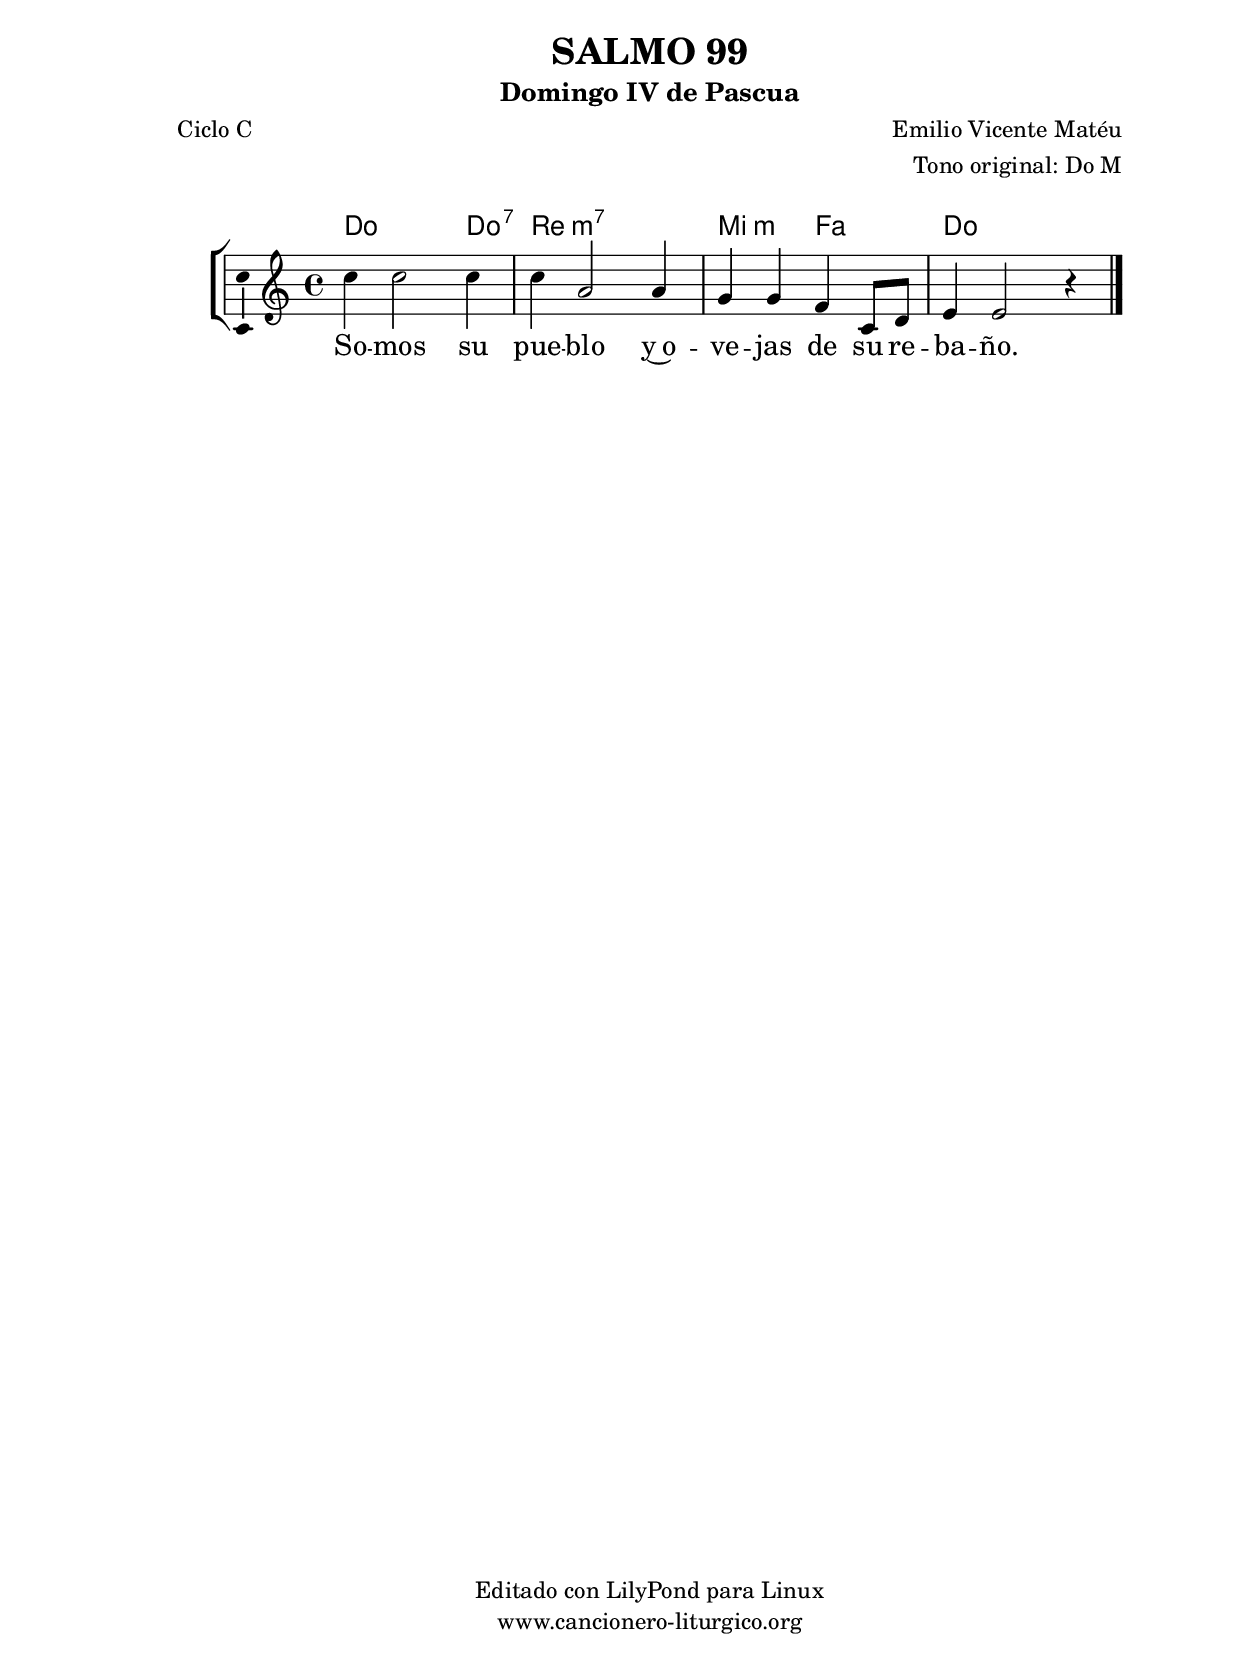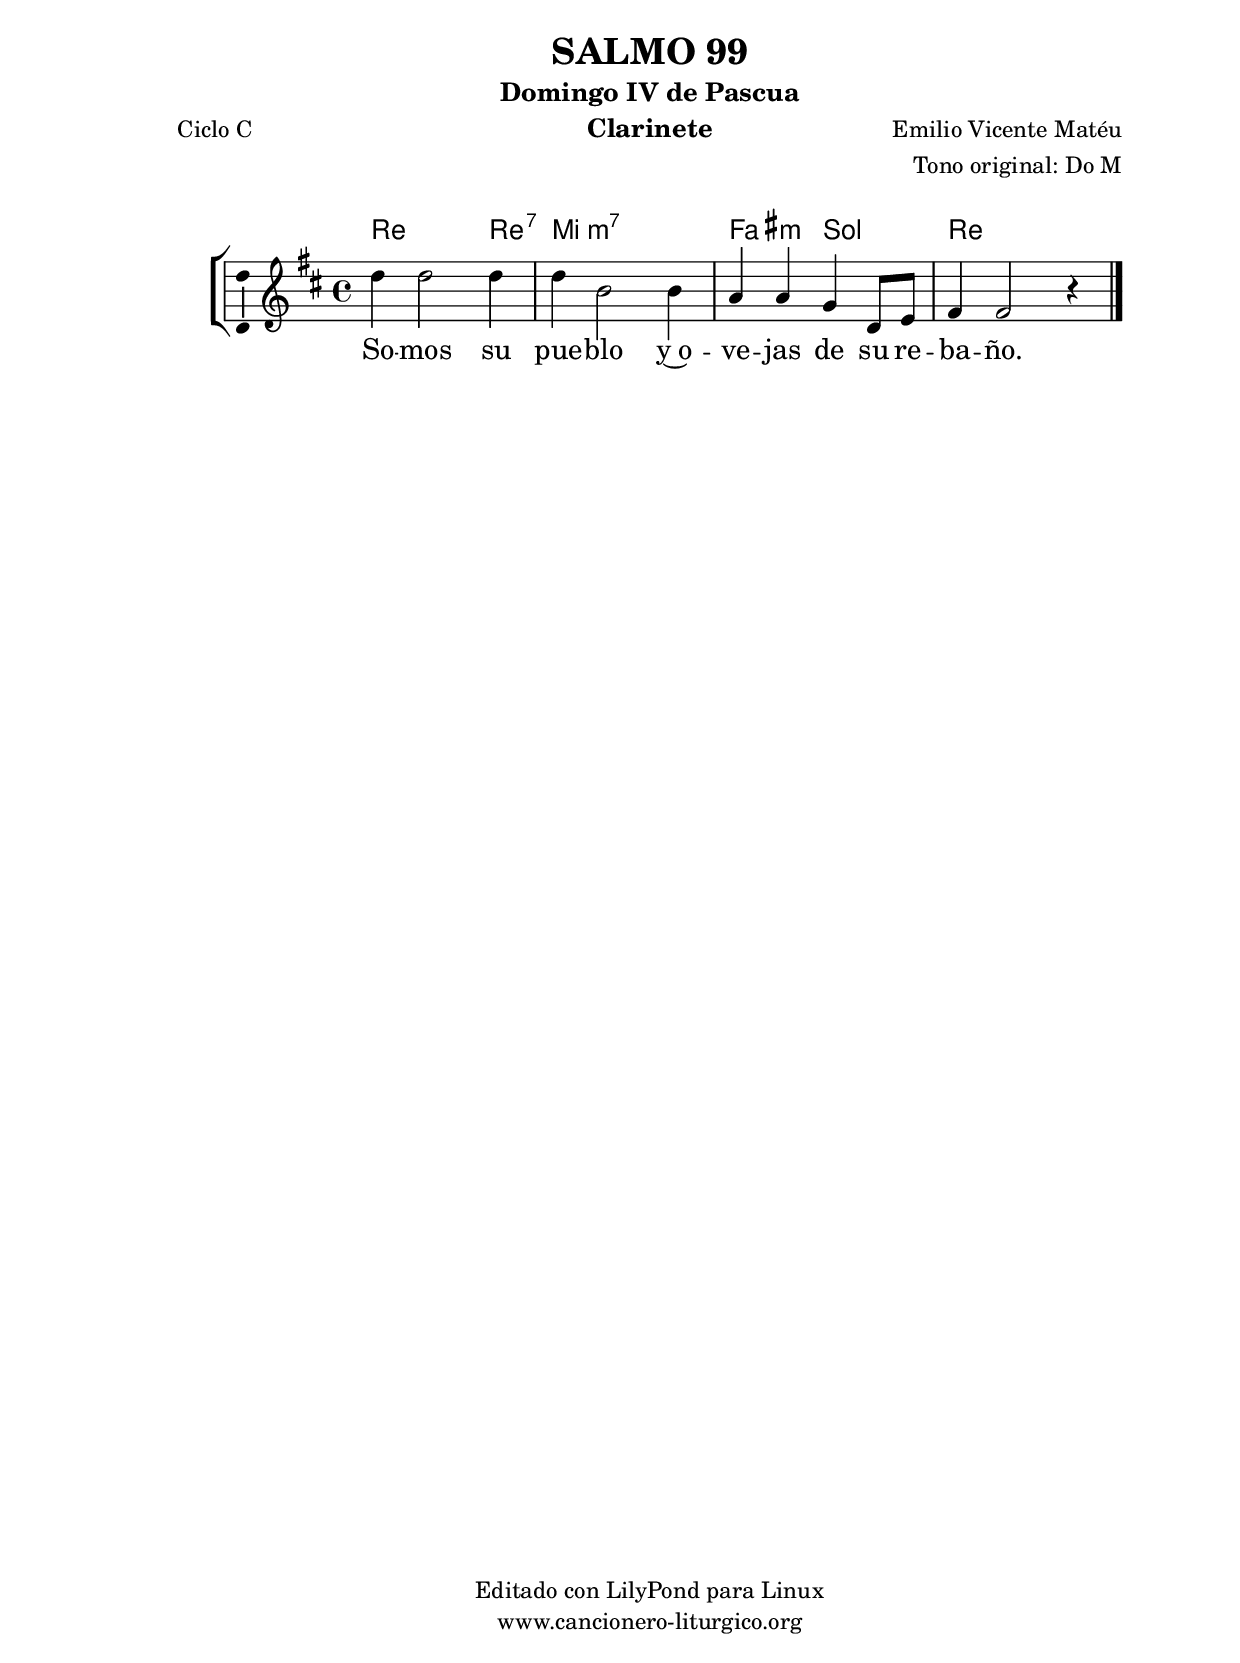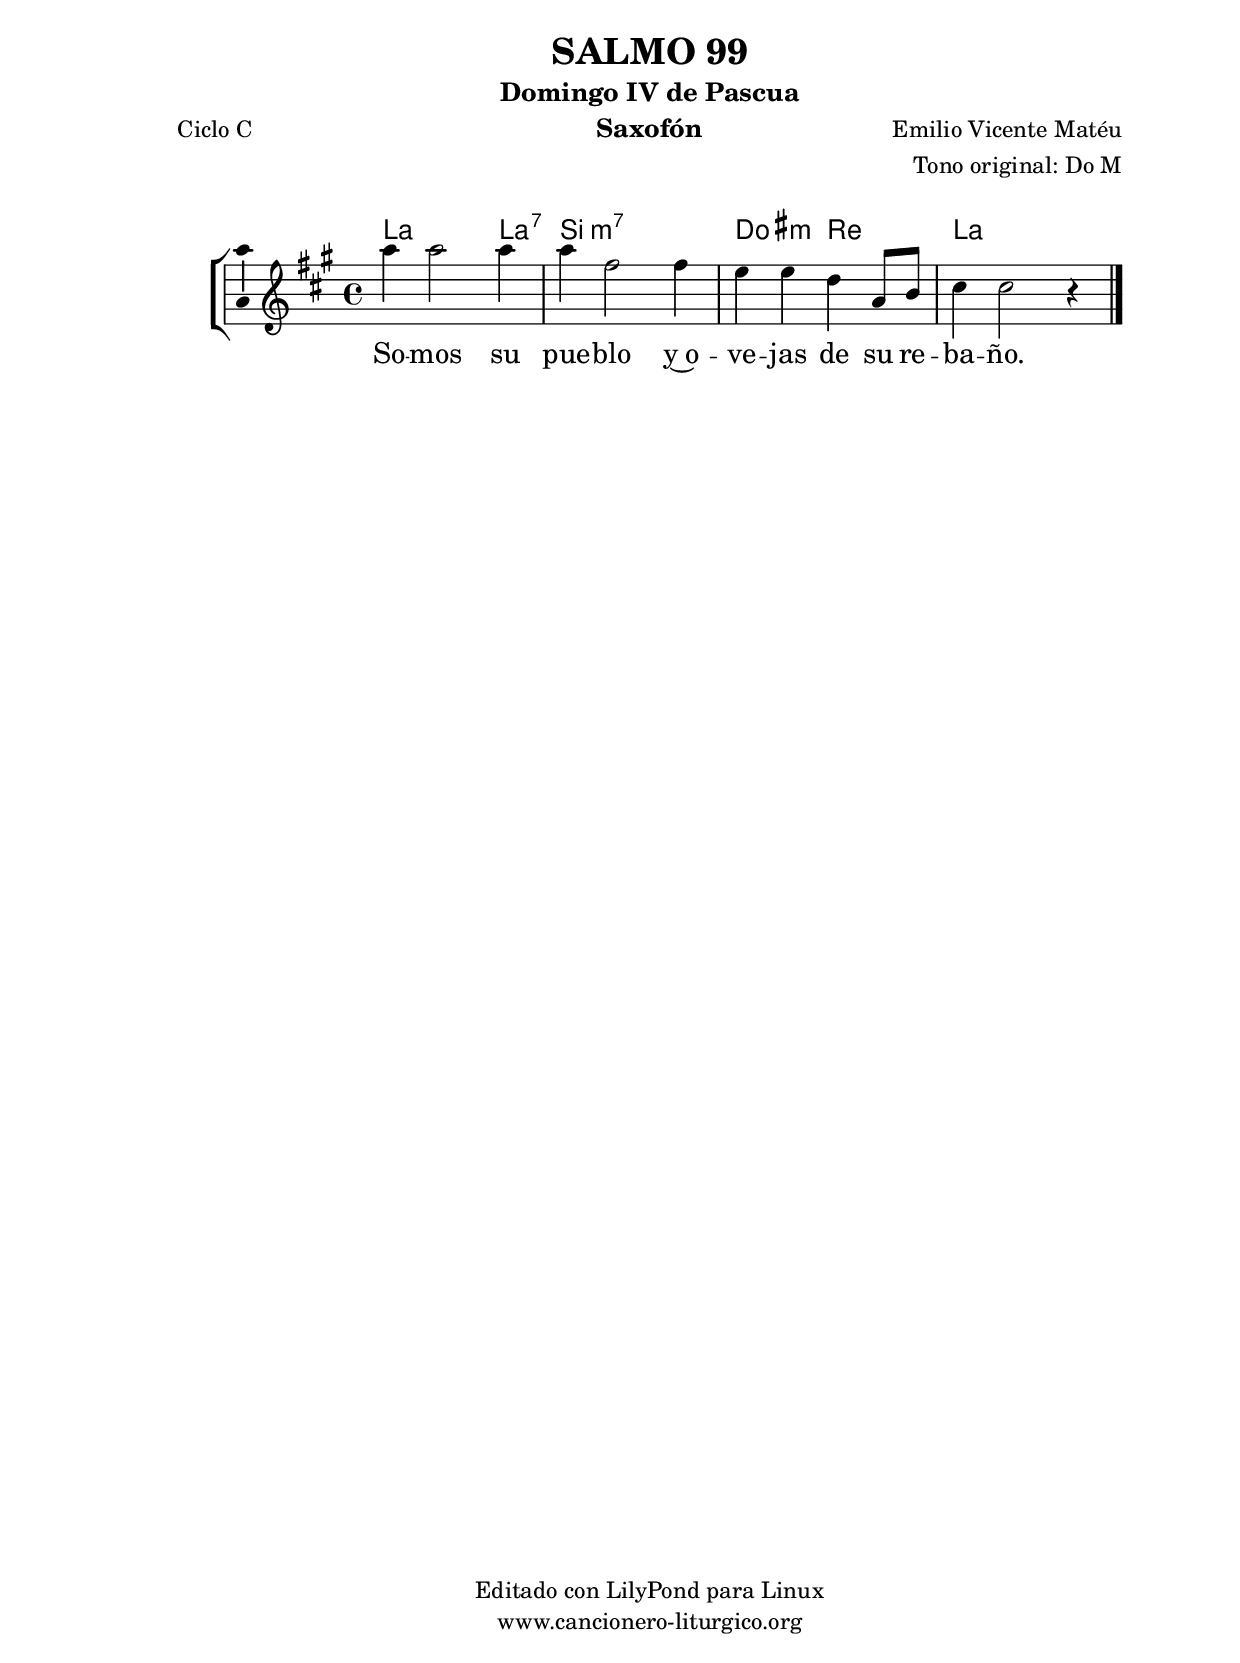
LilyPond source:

%
%para convertir .midi en .wav:
%timidity filename.midi -Ow -o finename.wav
%
%
%Para convertir de .wav a .mp3:
%lame -h -m j filename.wav
%
%
%para escuchar el midi:
%timidity nombrefichero.midi
%


%versión de lilypond para la que se ha escrito esta partitura:
\version "2.16.0"

	%Tamaño papel
	#(set-default-paper-size "a4")
	%Tamaño partitura
	#(set-global-staff-size 20)
	%No responde al pulsar sobre una nota
	#(ly:set-option 'point-and-click #f)

%parámetros del encabezamiento:
\header {
	title = "SALMO 99"
	subtitle = "Domingo IV de Pascua"
	composer = "Emilio Vicente Matéu"
	poet = "Ciclo C"
	meter = ""
	arranger = "Tono original: Do M"
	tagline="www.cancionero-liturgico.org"
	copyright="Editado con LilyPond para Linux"
	}

%parámetros asociados al papel:
\paper  {
	oddHeaderMarkup = \markup {\fill-line { \on-the-fly #not-first-page \fromproperty #'header:title \on-the-fly #not-first-page \fromproperty #'header:composer }}
	evenHeaderMarkup = \markup {\fill-line { \fromproperty #'header:composer \fromproperty #'header:title }}
	#(set-paper-size "a4")
	print-page-number = ##f
	first-page-number = 1
	print-first-page-number = ##f
%	head-separation = 3.0 \cm
	top-margin = 2.0 \cm
	bottom-margin = 0.5\cm
%%%	bottom-margin = -1.0\cm
	left-margin = 3.0 \cm
	line-width = 16.0 \cm 
	indent = 8\mm
	interscoreline = 2.\mm
	between-system-space = 15\mm
%	para que las partituras no llenen la hoja:
	ragged-bottom = ##t
%	idem para la última hoja:
	ragged-last-bottom = ##f
%	para que las partituras llenen el ancho del papel:
	ragged-last = ##f
	after-title-space = 2.5 \cm
%page-count=1
%system-count=8

	%Flexible Vertical Spacing
%	markup-markup-spacing =
%	#'((basic-distance . 15) (minimum-distance . 15) (padding . 3))
	markup-system-spacing =
	#'((basic-distance . 15) (minimum-distance . 15) (padding . 3))
	system-system-spacing =
	#'((basic-distance . 15) (minimum-distance . 15) (padding . 3))
	score-system-spacing =
	#'((basic-distance . 15) (minimum-distance . 15) (padding . 5))
%	top-system-spacing = % header
%	#'((basic-distance . 8) (minimum-distance . 0) (padding . 3))
%	top-markup-spacing =
%	#'((basic-distance . 20) (minimum-distance . 20) (padding . 3))
	last-bottom-spacing = % footer
	#'((basic-distance . 5) (minimum-distance . 5) (padding . 3))
%	score-markup-spacing =
%	#'((basic-distance . 16) (minimum-distance . 13) (padding . 3))

	}


%parámetros que afectan a toda la partitura:
global =  {
	%clave de sol (G):
	\clef G
	%armadura:
%	\transpose f a
	\key c \major
	\tempo 4=100
	\set Score.tempoHideNote = ##t
	}


acordes = {
	\italianChords
	\chordmode {
%	\transpose f a
{

c2. c4:7 d1:m7 e2:m f c4 c2 s4

	}
	}
}

melodia = 
%	\transpose f a
{
	\relative c''{
	\time 4/4

c4 c2 c4
c4 a2 a4
g4 g f c8 d
e4 e2 r4

	\bar "|."
	}
	}


texto = \lyricmode {
So -- mos su pue -- blo
y~o -- ve -- jas de su re -- ba -- ño.
	}


acordesStaff = \context ChordNames = acordesStaff <<
	\set chordChanges = ##t
	\acordes
	>>


vozStaff = \context Voice = vozStaff
\with {\consists "Ambitus_engraver"}
<<
%	\set Staff.instrumentName = ""
%	\set Staff.shortInstrumentName = ""
%	\set Staff.midiInstrument = #"clarinet"
%	\set Staff.midiInstrument = #"cello"
%	\set Staff.midiInstrument = #"flute"
	\set Staff.midiInstrument = #"electric guitar (jazz)"
%	\set Staff.midiInstrument = #"english horn"
%	\set Staff.midiInstrument = #"violin"
%	\set Staff.midiInstrument = #"glockenspiel"
	\set Staff.midiMinimumVolume = #0.7
	\set Staff.midiMaximumVolume = #0.9
	\global
	\melodia
	>>


textoStaff = \context Lyrics = textoStaff <<
	\lyricsto vozStaff \texto
	>>

\book {
	\score {
		\context ChoirStaff {
			\override StaffGroup.SystemStartBracket #'collapse-height = #1
			\override Score.SystemStartBar #'collapse-height = #1
			<<
			\acordesStaff
			\vozStaff
			\textoStaff
			>>
			}
		\layout {
	    		\context {
				\Lyrics
				\override LyricText #'font-size = #2
				}
	   		 \context {
				\Score
				%fontSize = #3
				\override StaffSymbol #'staff-space = #(magstep +3)
				%\override Beam #'thickness = #0.55
				%\override SpacingSpanner #'spacing-increment = #1.0
				%\override Slur #'height-limit = #1.5
				}
			}
		}
	\score {
		\unfoldRepeats
		\context ChoirStaff {
			<<
			\acordesStaff
			\vozStaff
			>>
			}
		\midi {
	  		\context {
	  			\Score
				tempoWholesPerMinute = #(ly:make-moment 70 4)
				}
			}
		}
	}

%Partitura para clarinete
#(define output-suffix "C")
\book {
	\header{
		instrument = "Clarinete"
		}
	\score {
		\context ChoirStaff {
			\override StaffGroup.SystemStartBracket #'collapse-height = #1
			\override Score.SystemStartBar #'collapse-height = #1
\transpose c d
			<<
			\acordesStaff
			\vozStaff
			\textoStaff
			>>
			}
		\layout {
	    		\context {
				\Lyrics
				\override LyricText #'font-size = #2
				}
	   		 \context {
				\Score
				%fontSize = #3
				\override StaffSymbol #'staff-space = #(magstep +3)
				%\override Beam #'thickness = #0.55
				%\override SpacingSpanner #'spacing-increment = #1.0
				%\override Slur #'height-limit = #1.5
				}
			}
		}
	}

%Partitura para saxofón
#(define output-suffix "S")
\book {
	\header{
		instrument = "Saxofón"
		}
	\score {
		\context ChoirStaff {
			\override StaffGroup.SystemStartBracket #'collapse-height = #1
			\override Score.SystemStartBar #'collapse-height = #1
\transpose c a
			<<
			\acordesStaff
			\vozStaff
			\textoStaff
			>>
			}
		\layout {
	    		\context {
				\Lyrics
				\override LyricText #'font-size = #2
				}
	   		 \context {
				\Score
				%fontSize = #3
				\override StaffSymbol #'staff-space = #(magstep +3)
				%\override Beam #'thickness = #0.55
				%\override SpacingSpanner #'spacing-increment = #1.0
				%\override Slur #'height-limit = #1.5
				}
			}
		}
	}

